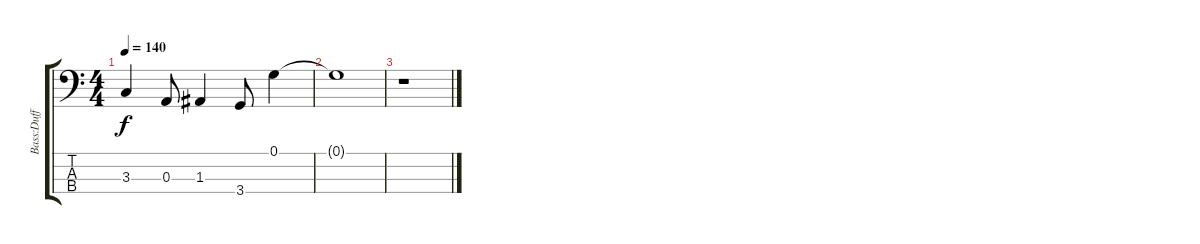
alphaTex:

\track ("Bass:Duff" "Bass:Duff") {instrument fretlessbass}
\staff {score tabs}
\tuning (G2 D2 A1 E1) {hide}
\ts (4 4)
\tempo 140
\clef f4
\ks c
3.3.4{dy f} 0.3.8 1.3.4 3.4.8 0.1.4 |
0.1{t}.1 |
r.1
